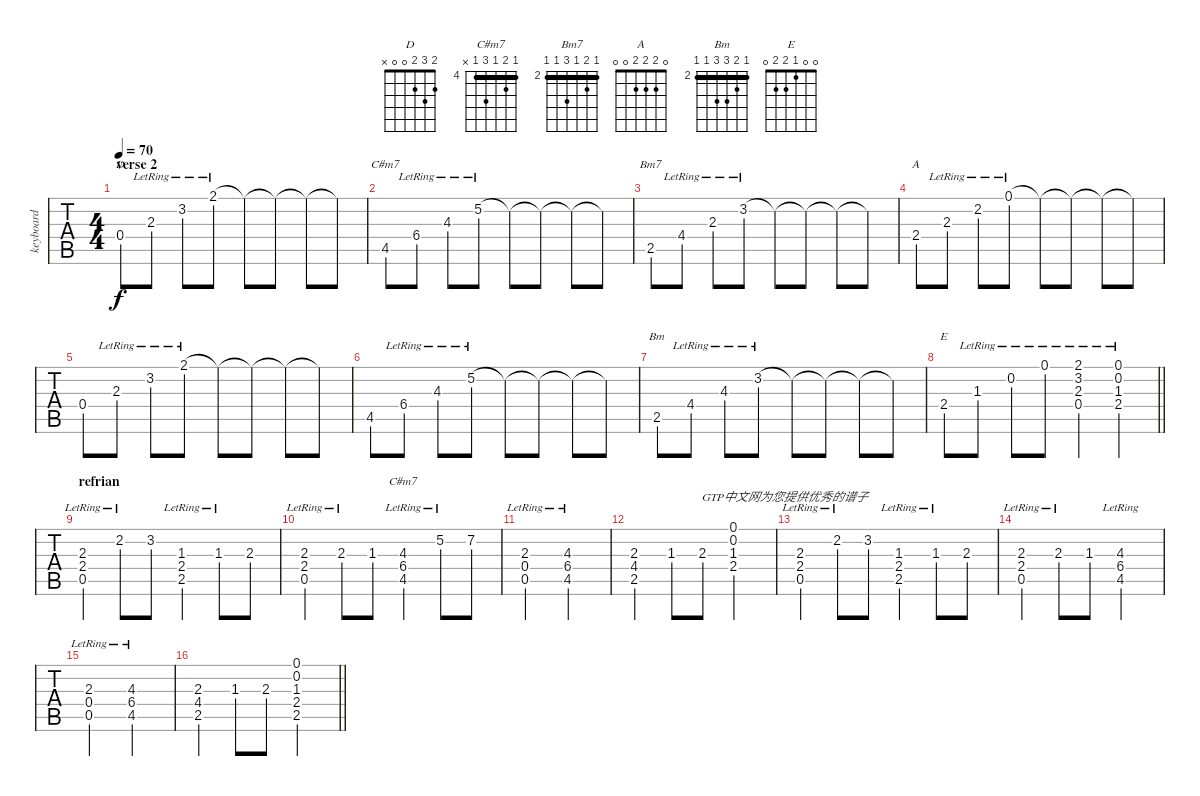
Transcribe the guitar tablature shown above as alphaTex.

\track ("keyboard" "keyboard") {instrument overdrivenguitar}
\staff {tabs}
\tuning (E4 B3 G3 D3 A2 E2) {hide}
\chord ("D" 2 3 2 0 0 x)
\chord ("C#m7" 4 5 4 6 4 4) {firstfret 4 barre 4}
\chord ("Bm7" 2 3 2 4 2 2) {firstfret 2 barre 2}
\chord ("A" 0 2 2 2 0 0)
\chord ("Bm" 2 3 4 4 2 2) {firstfret 2 barre 2}
\chord ("E" 0 0 1 2 2 0)
\chord ("C#m7" 4 5 4 6 4 x) {firstfret 4 barre 4}
\ts (4 4)
\section ("" "verse 2")
\tempo 70
\clef g2
\ks c
0.4.8{ch "D" dy f} 2.3{lr}.8 3.2{lr}.8 2.1{lr}.8 2.1{t}.8 2.1{t}.8 2.1{t}.8 2.1{t}.8 |
4.5.8{ch "C#m7"} 6.4{lr}.8 4.3{lr}.8 5.2{lr}.8 5.2{t}.8 5.2{t}.8 5.2{t}.8 5.2{t}.8 |
2.5.8{ch "Bm7"} 4.4{lr}.8 2.3{lr}.8 3.2{lr}.8 3.2{t}.8 3.2{t}.8 3.2{t}.8 3.2{t}.8 |
2.4.8{ch "A"} 2.3{lr}.8 2.2{lr}.8 0.1{lr}.8 0.1{t}.8 0.1{t}.8 0.1{t}.8 0.1{t}.8 |
0.4.8 2.3{lr}.8 3.2{lr}.8 2.1{lr}.8 2.1{t}.8 2.1{t}.8 2.1{t}.8 2.1{t}.8 |
4.5.8 6.4{lr}.8 4.3{lr}.8 5.2{lr}.8 5.2{t}.8 5.2{t}.8 5.2{t}.8 5.2{t}.8 |
2.5.8{ch "Bm"} 4.4{lr}.8 4.3{lr}.8 3.2{lr}.8 3.2{t}.8 3.2{t}.8 3.2{t}.8 3.2{t}.8 |
\barLineRight lightlight
2.4.8{ch "E"} 1.3{lr}.8 0.2{lr}.8 0.1{lr}.8 (2.1{lr} 3.2{lr} 2.3{lr} 0.4{lr}).4 (0.1{lr} 0.2{lr} 1.3{lr} 2.4{lr}).4 |
\section ("" "refrian")
(2.3{lr} 2.4{lr} 0.5{lr}).4 2.2{lr}.8 3.2.8 (1.3{lr} 2.4{lr} 2.5{lr}).4 1.3{lr}.8 2.3.8 |
(2.3{lr} 2.4{lr} 0.5{lr}).4 2.3{lr}.8 1.3.8 (4.3{lr} 6.4{lr} 4.5{lr}).4{ch "C#m7"} 5.2{lr}.8 7.2.8 |
(2.3{lr} 0.4{lr} 0.5).2 (4.3{lr} 6.4{lr} 4.5).2 |
(2.3 4.4 2.5).4 1.3.8 2.3.8{txt "GTP中文网为您提供优秀的谱子"} (0.1 0.2 1.3 2.4).2 |
(2.3{lr} 2.4{lr} 0.5{lr}).4 2.2{lr}.8 3.2.8 (1.3{lr} 2.4{lr} 2.5{lr}).4 1.3{lr}.8 2.3.8 |
(2.3{lr} 2.4{lr} 0.5{lr}).4 2.3{lr}.8 1.3.8 (4.3{lr} 6.4{lr} 4.5{lr}).2 |
(2.3{lr} 0.4{lr} 0.5).2 (4.3{lr} 6.4{lr} 4.5).2 |
\barLineRight lightlight
(2.3 4.4 2.5).4 1.3.8 2.3.8 (0.1 0.2 1.3 2.4 2.5).2
